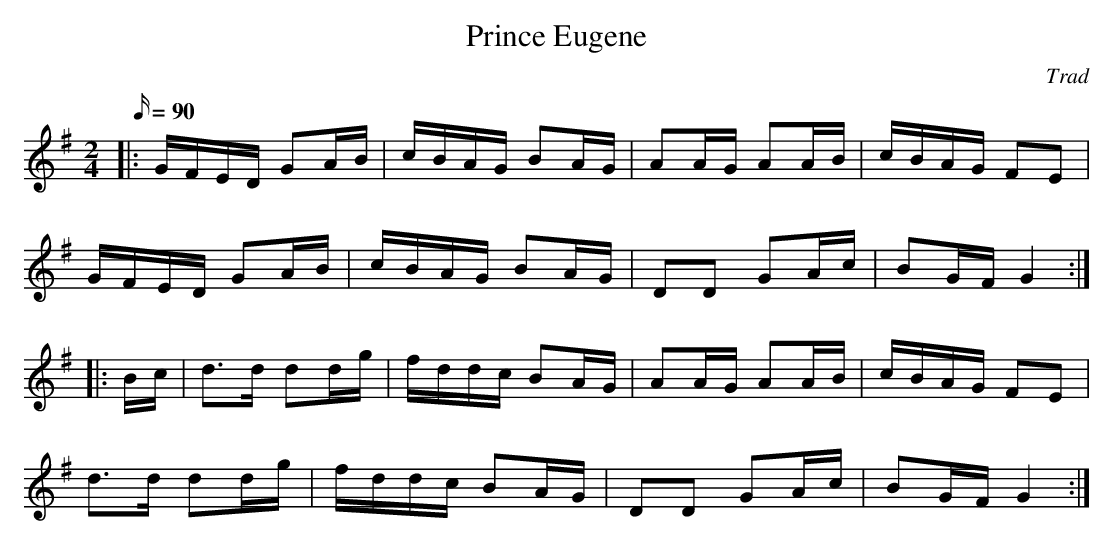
X:1
T:Prince Eugene
M:2/4
L:1/16
Q:90
C:Trad
K:G
|:GFED G2AB|cBAG B2AG|A2AG A2AB|cBAG F2E2|
  GFED G2AB|cBAG B2AG|D2D2 G2Ac|B2GF G4:|
|:Bc|d3d d2dg|fddc B2AG|A2AG A2AB|cBAG F2E2|
     d3d d2dg|fddc B2AG|D2D2 G2Ac|B2GF G4:|
